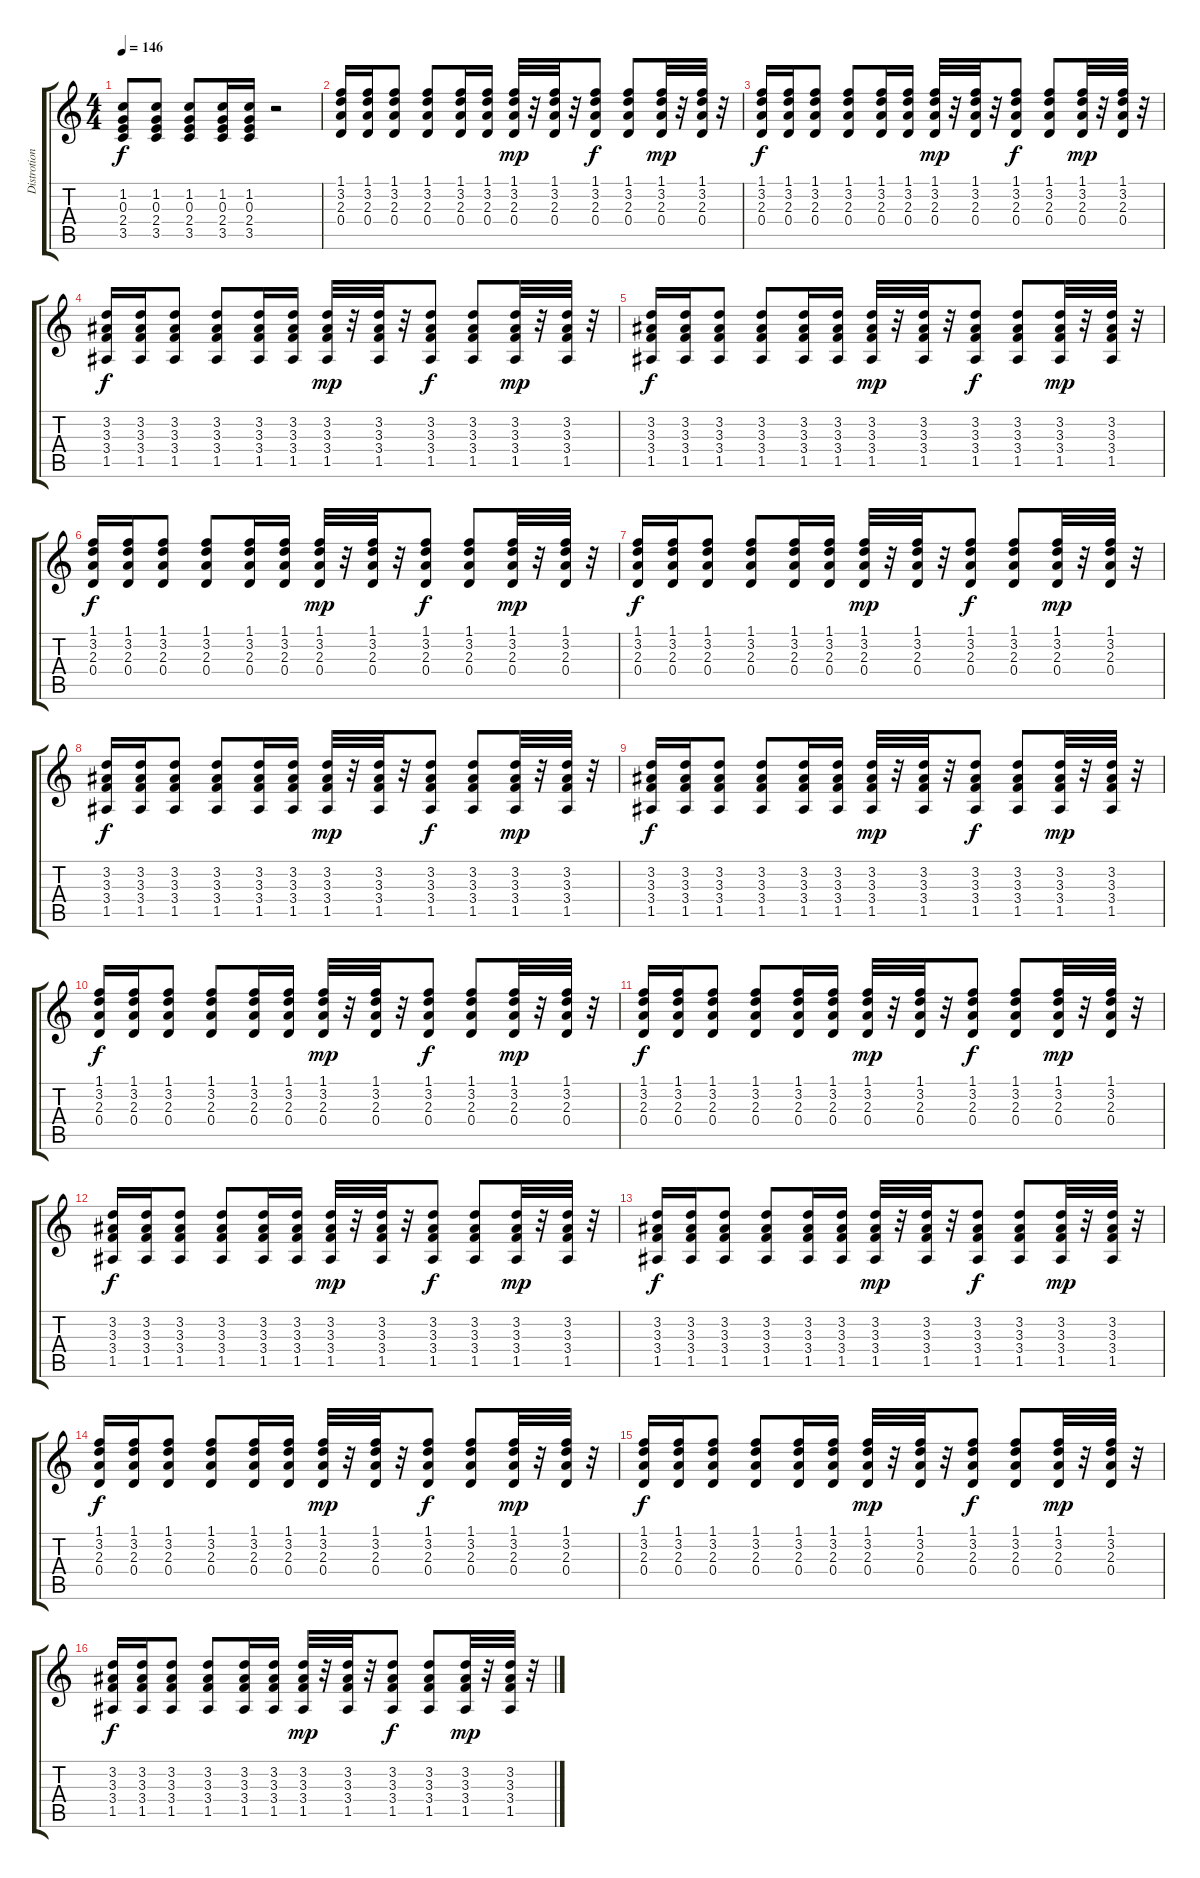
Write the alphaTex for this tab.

\track ("Distrotion Guitar" "Distrotion") {instrument distortionguitar}
\staff {score tabs}
\tuning (E4 B3 G3 D3 A2 E2) {hide}
\ts (4 4)
\tempo 146
\clef g2
\ks c
(1.2 0.3 2.4 3.5).8{dy f} (1.2 0.3 2.4 3.5).8 (1.2 0.3 2.4 3.5).8 (1.2 0.3 2.4 3.5).16 (1.2 0.3 2.4 3.5).16 r.2 |
(1.1 3.2 2.3 0.4).16 (1.1 3.2 2.3 0.4).16 (1.1 3.2 2.3 0.4).8 (1.1 3.2 2.3 0.4).8 (1.1 3.2 2.3 0.4).16 (1.1 3.2 2.3 0.4).16 (1.1 3.2 2.3 0.4).32{dy mp} r.32 (1.1 3.2 2.3 0.4).32 r.32 (1.1 3.2 2.3 0.4).8{dy f} (1.1 3.2 2.3 0.4).8 (1.1 3.2 2.3 0.4).32{dy mp} r.32 (1.1 3.2 2.3 0.4).32 r.32 |
(1.1 3.2 2.3 0.4).16{dy f} (1.1 3.2 2.3 0.4).16 (1.1 3.2 2.3 0.4).8 (1.1 3.2 2.3 0.4).8 (1.1 3.2 2.3 0.4).16 (1.1 3.2 2.3 0.4).16 (1.1 3.2 2.3 0.4).32{dy mp} r.32 (1.1 3.2 2.3 0.4).32 r.32 (1.1 3.2 2.3 0.4).8{dy f} (1.1 3.2 2.3 0.4).8 (1.1 3.2 2.3 0.4).32{dy mp} r.32 (1.1 3.2 2.3 0.4).32 r.32 |
(3.2 3.3 3.4 1.5).16{dy f} (3.2 3.3 3.4 1.5).16 (3.2 3.3 3.4 1.5).8 (3.2 3.3 3.4 1.5).8 (3.2 3.3 3.4 1.5).16 (3.2 3.3 3.4 1.5).16 (3.2 3.3 3.4 1.5).32{dy mp} r.32 (3.2 3.3 3.4 1.5).32 r.32 (3.2 3.3 3.4 1.5).8{dy f} (3.2 3.3 3.4 1.5).8 (3.2 3.3 3.4 1.5).32{dy mp} r.32 (3.2 3.3 3.4 1.5).32 r.32 |
(3.2 3.3 3.4 1.5).16{dy f} (3.2 3.3 3.4 1.5).16 (3.2 3.3 3.4 1.5).8 (3.2 3.3 3.4 1.5).8 (3.2 3.3 3.4 1.5).16 (3.2 3.3 3.4 1.5).16 (3.2 3.3 3.4 1.5).32{dy mp} r.32 (3.2 3.3 3.4 1.5).32 r.32 (3.2 3.3 3.4 1.5).8{dy f} (3.2 3.3 3.4 1.5).8 (3.2 3.3 3.4 1.5).32{dy mp} r.32 (3.2 3.3 3.4 1.5).32 r.32 |
(1.1 3.2 2.3 0.4).16{dy f} (1.1 3.2 2.3 0.4).16 (1.1 3.2 2.3 0.4).8 (1.1 3.2 2.3 0.4).8 (1.1 3.2 2.3 0.4).16 (1.1 3.2 2.3 0.4).16 (1.1 3.2 2.3 0.4).32{dy mp} r.32 (1.1 3.2 2.3 0.4).32 r.32 (1.1 3.2 2.3 0.4).8{dy f} (1.1 3.2 2.3 0.4).8 (1.1 3.2 2.3 0.4).32{dy mp} r.32 (1.1 3.2 2.3 0.4).32 r.32 |
(1.1 3.2 2.3 0.4).16{dy f} (1.1 3.2 2.3 0.4).16 (1.1 3.2 2.3 0.4).8 (1.1 3.2 2.3 0.4).8 (1.1 3.2 2.3 0.4).16 (1.1 3.2 2.3 0.4).16 (1.1 3.2 2.3 0.4).32{dy mp} r.32 (1.1 3.2 2.3 0.4).32 r.32 (1.1 3.2 2.3 0.4).8{dy f} (1.1 3.2 2.3 0.4).8 (1.1 3.2 2.3 0.4).32{dy mp} r.32 (1.1 3.2 2.3 0.4).32 r.32 |
(3.2 3.3 3.4 1.5).16{dy f} (3.2 3.3 3.4 1.5).16 (3.2 3.3 3.4 1.5).8 (3.2 3.3 3.4 1.5).8 (3.2 3.3 3.4 1.5).16 (3.2 3.3 3.4 1.5).16 (3.2 3.3 3.4 1.5).32{dy mp} r.32 (3.2 3.3 3.4 1.5).32 r.32 (3.2 3.3 3.4 1.5).8{dy f} (3.2 3.3 3.4 1.5).8 (3.2 3.3 3.4 1.5).32{dy mp} r.32 (3.2 3.3 3.4 1.5).32 r.32 |
(3.2 3.3 3.4 1.5).16{dy f} (3.2 3.3 3.4 1.5).16 (3.2 3.3 3.4 1.5).8 (3.2 3.3 3.4 1.5).8 (3.2 3.3 3.4 1.5).16 (3.2 3.3 3.4 1.5).16 (3.2 3.3 3.4 1.5).32{dy mp} r.32 (3.2 3.3 3.4 1.5).32 r.32 (3.2 3.3 3.4 1.5).8{dy f} (3.2 3.3 3.4 1.5).8 (3.2 3.3 3.4 1.5).32{dy mp} r.32 (3.2 3.3 3.4 1.5).32 r.32 |
(1.1 3.2 2.3 0.4).16{dy f} (1.1 3.2 2.3 0.4).16 (1.1 3.2 2.3 0.4).8 (1.1 3.2 2.3 0.4).8 (1.1 3.2 2.3 0.4).16 (1.1 3.2 2.3 0.4).16 (1.1 3.2 2.3 0.4).32{dy mp} r.32 (1.1 3.2 2.3 0.4).32 r.32 (1.1 3.2 2.3 0.4).8{dy f} (1.1 3.2 2.3 0.4).8 (1.1 3.2 2.3 0.4).32{dy mp} r.32 (1.1 3.2 2.3 0.4).32 r.32 |
(1.1 3.2 2.3 0.4).16{dy f} (1.1 3.2 2.3 0.4).16 (1.1 3.2 2.3 0.4).8 (1.1 3.2 2.3 0.4).8 (1.1 3.2 2.3 0.4).16 (1.1 3.2 2.3 0.4).16 (1.1 3.2 2.3 0.4).32{dy mp} r.32 (1.1 3.2 2.3 0.4).32 r.32 (1.1 3.2 2.3 0.4).8{dy f} (1.1 3.2 2.3 0.4).8 (1.1 3.2 2.3 0.4).32{dy mp} r.32 (1.1 3.2 2.3 0.4).32 r.32 |
(3.2 3.3 3.4 1.5).16{dy f} (3.2 3.3 3.4 1.5).16 (3.2 3.3 3.4 1.5).8 (3.2 3.3 3.4 1.5).8 (3.2 3.3 3.4 1.5).16 (3.2 3.3 3.4 1.5).16 (3.2 3.3 3.4 1.5).32{dy mp} r.32 (3.2 3.3 3.4 1.5).32 r.32 (3.2 3.3 3.4 1.5).8{dy f} (3.2 3.3 3.4 1.5).8 (3.2 3.3 3.4 1.5).32{dy mp} r.32 (3.2 3.3 3.4 1.5).32 r.32 |
(3.2 3.3 3.4 1.5).16{dy f} (3.2 3.3 3.4 1.5).16 (3.2 3.3 3.4 1.5).8 (3.2 3.3 3.4 1.5).8 (3.2 3.3 3.4 1.5).16 (3.2 3.3 3.4 1.5).16 (3.2 3.3 3.4 1.5).32{dy mp} r.32 (3.2 3.3 3.4 1.5).32 r.32 (3.2 3.3 3.4 1.5).8{dy f} (3.2 3.3 3.4 1.5).8 (3.2 3.3 3.4 1.5).32{dy mp} r.32 (3.2 3.3 3.4 1.5).32 r.32 |
(1.1 3.2 2.3 0.4).16{dy f} (1.1 3.2 2.3 0.4).16 (1.1 3.2 2.3 0.4).8 (1.1 3.2 2.3 0.4).8 (1.1 3.2 2.3 0.4).16 (1.1 3.2 2.3 0.4).16 (1.1 3.2 2.3 0.4).32{dy mp} r.32 (1.1 3.2 2.3 0.4).32 r.32 (1.1 3.2 2.3 0.4).8{dy f} (1.1 3.2 2.3 0.4).8 (1.1 3.2 2.3 0.4).32{dy mp} r.32 (1.1 3.2 2.3 0.4).32 r.32 |
(1.1 3.2 2.3 0.4).16{dy f} (1.1 3.2 2.3 0.4).16 (1.1 3.2 2.3 0.4).8 (1.1 3.2 2.3 0.4).8 (1.1 3.2 2.3 0.4).16 (1.1 3.2 2.3 0.4).16 (1.1 3.2 2.3 0.4).32{dy mp} r.32 (1.1 3.2 2.3 0.4).32 r.32 (1.1 3.2 2.3 0.4).8{dy f} (1.1 3.2 2.3 0.4).8 (1.1 3.2 2.3 0.4).32{dy mp} r.32 (1.1 3.2 2.3 0.4).32 r.32 |
(3.2 3.3 3.4 1.5).16{dy f} (3.2 3.3 3.4 1.5).16 (3.2 3.3 3.4 1.5).8 (3.2 3.3 3.4 1.5).8 (3.2 3.3 3.4 1.5).16 (3.2 3.3 3.4 1.5).16 (3.2 3.3 3.4 1.5).32{dy mp} r.32 (3.2 3.3 3.4 1.5).32 r.32 (3.2 3.3 3.4 1.5).8{dy f} (3.2 3.3 3.4 1.5).8 (3.2 3.3 3.4 1.5).32{dy mp} r.32 (3.2 3.3 3.4 1.5).32 r.32
